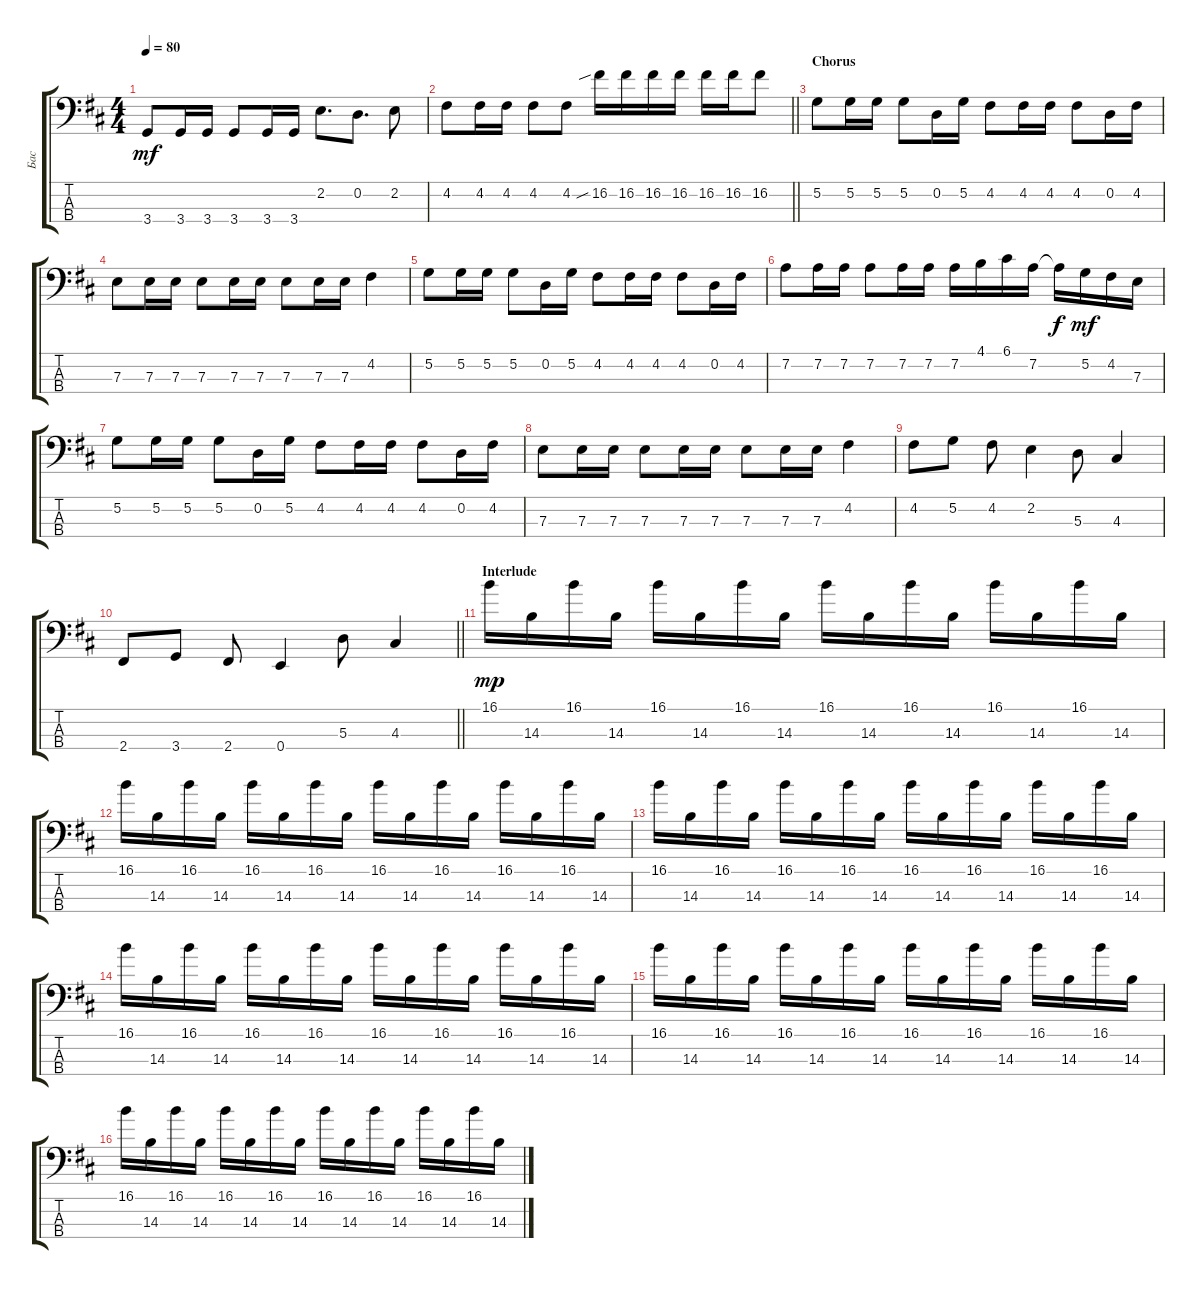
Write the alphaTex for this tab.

\track ("Бас" "Бас") {instrument electricbassfinger}
\staff {score tabs}
\tuning (G2 D2 A1 E1) {hide}
\ts (4 4)
\tempo 80
\clef f4
\ks bminor
3.4.8{dy mf} 3.4.16 3.4.16 3.4.8 3.4.16 3.4.16 2.2.8{d} 0.2.8{d} 2.2.8 |
\barLineRight lightlight
4.2.8 4.2.16 4.2.16 4.2.8 4.2.8 16.2{sib}.16 16.2.16 16.2.16 16.2.16 16.2.16 16.2.16 16.2.8 |
\section ("" "Chorus")
5.2.8 5.2.16 5.2.16 5.2.8 0.2.16 5.2.16 4.2.8 4.2.16 4.2.16 4.2.8 0.2.16 4.2.16 |
7.3.8 7.3.16 7.3.16 7.3.8 7.3.16 7.3.16 7.3.8 7.3.16 7.3.16 4.2.4 |
5.2.8 5.2.16 5.2.16 5.2.8 0.2.16 5.2.16 4.2.8 4.2.16 4.2.16 4.2.8 0.2.16 4.2.16 |
7.2.8 7.2.16 7.2.16 7.2.8 7.2.16 7.2.16 7.2.16 4.1.16 6.1.16 7.2.16 7.2{t}.16{dy f} 5.2.16{dy mf} 4.2.16 7.3.16 |
5.2.8 5.2.16 5.2.16 5.2.8 0.2.16 5.2.16 4.2.8 4.2.16 4.2.16 4.2.8 0.2.16 4.2.16 |
7.3.8 7.3.16 7.3.16 7.3.8 7.3.16 7.3.16 7.3.8 7.3.16 7.3.16 4.2.4 |
4.2.8 5.2.8 4.2.8 2.2.4 5.3.8 4.3.4 |
\barLineRight lightlight
2.4.8 3.4.8 2.4.8 0.4.4 5.3.8 4.3.4 |
\section ("" "Interlude")
16.1.16{dy mp} 14.3.16 16.1.16 14.3.16 16.1.16 14.3.16 16.1.16 14.3.16 16.1.16 14.3.16 16.1.16 14.3.16 16.1.16 14.3.16 16.1.16 14.3.16 |
16.1.16 14.3.16 16.1.16 14.3.16 16.1.16 14.3.16 16.1.16 14.3.16 16.1.16 14.3.16 16.1.16 14.3.16 16.1.16 14.3.16 16.1.16 14.3.16 |
16.1.16 14.3.16 16.1.16 14.3.16 16.1.16 14.3.16 16.1.16 14.3.16 16.1.16 14.3.16 16.1.16 14.3.16 16.1.16 14.3.16 16.1.16 14.3.16 |
16.1.16 14.3.16 16.1.16 14.3.16 16.1.16 14.3.16 16.1.16 14.3.16 16.1.16 14.3.16 16.1.16 14.3.16 16.1.16 14.3.16 16.1.16 14.3.16 |
16.1.16 14.3.16 16.1.16 14.3.16 16.1.16 14.3.16 16.1.16 14.3.16 16.1.16 14.3.16 16.1.16 14.3.16 16.1.16 14.3.16 16.1.16 14.3.16 |
16.1.16 14.3.16 16.1.16 14.3.16 16.1.16 14.3.16 16.1.16 14.3.16 16.1.16 14.3.16 16.1.16 14.3.16 16.1.16 14.3.16 16.1.16 14.3.16
